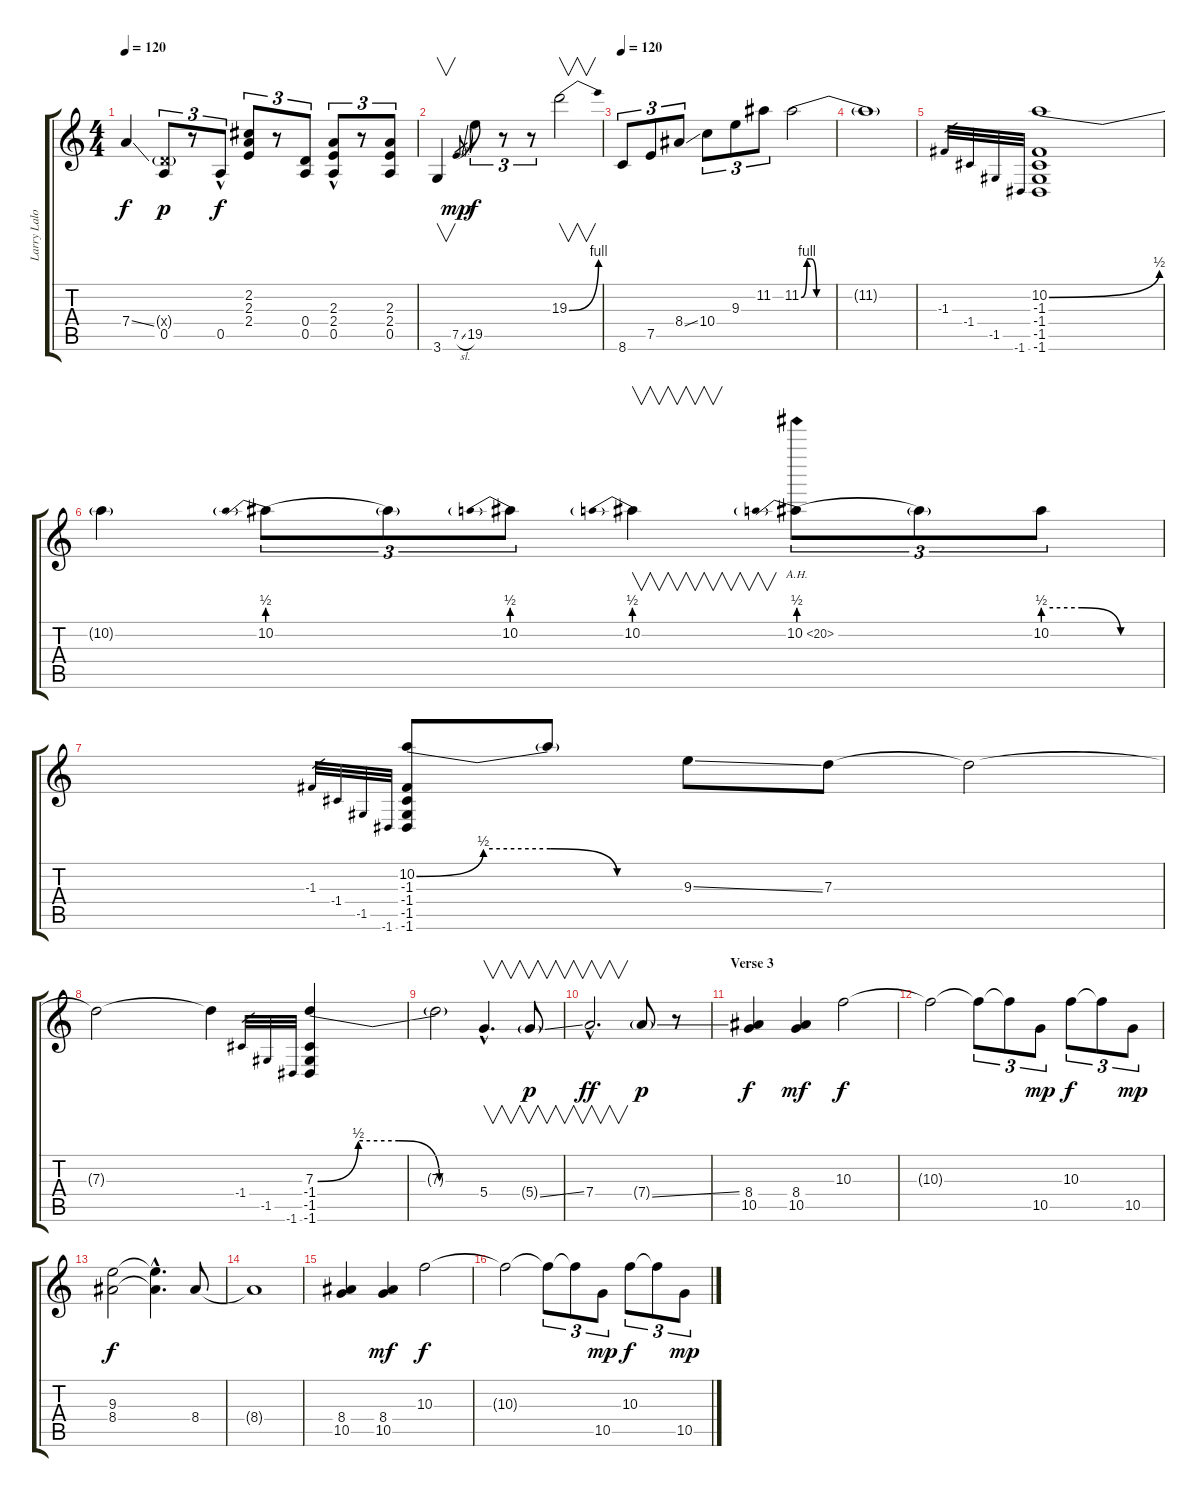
\track ("Larry Lalonde / Guitar" "Larry Lalo") {instrument distortionguitar}
\staff {score tabs}
\tuning (E4 B3 G3 D3 A2 E2) {hide}
\ts (4 4)
\tempo 120
\clef g2
\ks c
7.4{ss}.4{dy f} (0.4{g x} 0.5).8{tu (3 2) dy p} r.8{tu (3 2)} 0.5{hac}.8{tu (3 2) dy f} (2.2 2.3 2.4).8{tu (3 2)} r.8{tu (3 2)} (0.4 0.5).8{tu (3 2)} (2.3 2.4{hac} 0.5).8{tu (3 2)} r.8{tu (3 2)} (2.3 2.4 0.5).8{tu (3 2)} |
3.6.4{v} 7.5{sl}.8{gr dy mp} 19.5.8{tu (3 2) dy f} r.8{tu (3 2)} r.8{tu (3 2)} 19.3{be (bend 0 0 60 4)}.2{v} |
\tempo 120
8.6.8{tu (3 2) volume 14} 7.5.8{tu (3 2)} 8.4{ss}.8{tu (3 2)} 10.4.8{tu (3 2)} 9.3.8{tu (3 2)} 11.2.8{tu (3 2)} 11.2{be (custom 0 0 3 4 5 4 8 0 60 0)}.2 |
11.2{t}.1 |
-1.3.32{gr} -1.4.32{gr} -1.5.32{gr} -1.6.32{gr} (10.2{be (bend 0 0 60 2)} -1.3 -1.4 -1.5 -1.6).1 |
10.2{t}.4 10.2{be (prebend 0 2 60 2)}.8{tu (3 2)} 10.2{t}.8{tu (3 2)} 10.2{be (prebend 0 2 60 2)}.8{tu (3 2)} 10.2{be (prebend 0 2 60 2)}.4{v} 10.2{be (prebend 0 2 60 2) ah 10}.8{tu (3 2)} 10.2{t}.8{tu (3 2)} 10.2{be (custom 0 2 20 2 40 0 60 0)}.8{tu (3 2)} |
-1.3.32{gr} -1.4.32{gr} -1.5.32{gr} -1.6.32{gr} (10.2{be (custom 0 0 15 2 30 2 45 0 60 0)} -1.3 -1.4 -1.5 -1.6).8 10.2{t}.8 9.3{ss}.8 7.3.8 7.3{t}.2 |
7.3{t}.2 7.3{t}.4 -1.4.32{gr} -1.5.32{gr} -1.6.32{gr} (7.3{be (custom 0 0 15 2 30 2 45 0 60 0)} -1.4 -1.5 -1.6).4 |
7.3{t}.2 5.4{hac}.4{v d} 5.4{ss g}.8{v dy p} |
7.4{hac}.2{v d dy ff} 7.4{ss g}.8{dy p} r.8 |
\section ("" "Verse 3")
(8.4 10.5).4{dy f} (8.4 10.5).4{dy mf} 10.3.2{dy f} |
10.3{t}.2 10.3{t}.8{tu (3 2)} 10.3{t}.8{tu (3 2)} 10.5.8{tu (3 2) dy mp} 10.3.8{tu (3 2) dy f} 10.3{t}.8{tu (3 2)} 10.5.8{tu (3 2) dy mp} |
(9.3 8.4).2{dy f} (9.3{hac t} 8.4{hac t}).4{d} 8.4.8 |
8.4{t}.1 |
(8.4 10.5).4 (8.4 10.5).4{dy mf} 10.3.2{dy f} |
10.3{t}.2 10.3{t}.8{tu (3 2)} 10.3{t}.8{tu (3 2)} 10.5.8{tu (3 2) dy mp} 10.3.8{tu (3 2) dy f} 10.3{t}.8{tu (3 2)} 10.5.8{tu (3 2) dy mp}
